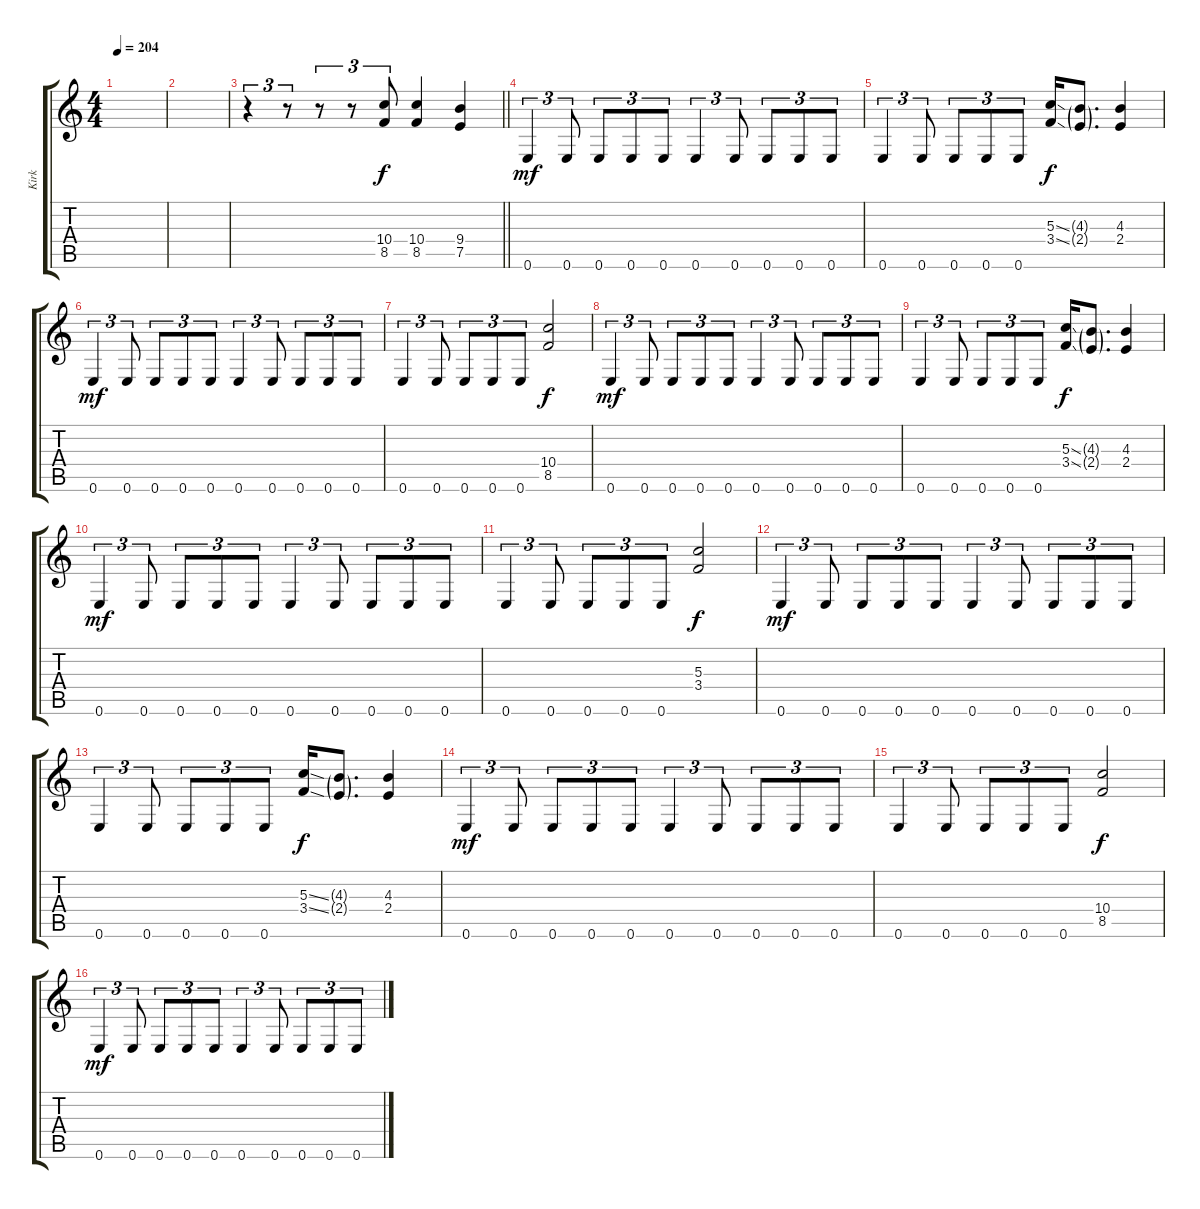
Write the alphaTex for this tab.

\track ("Kirk" "Kirk") {instrument distortionguitar}
\staff {score tabs}
\tuning (E4 B3 G3 D3 A2 E2) {hide}
\ts (4 4)
\tempo 204
\clef g2
\ks c
|
|
\barLineRight lightlight
r.4{tu (3 2)} r.8{tu (3 2)} r.8{tu (3 2)} r.8{tu (3 2)} (10.4 8.5).8{tu (3 2)} (10.4 8.5).4 (9.4 7.5).4 |
0.6.4{tu (3 2) dy mf} 0.6.8{tu (3 2)} 0.6.8{tu (3 2)} 0.6.8{tu (3 2)} 0.6.8{tu (3 2)} 0.6.4{tu (3 2)} 0.6.8{tu (3 2)} 0.6.8{tu (3 2)} 0.6.8{tu (3 2)} 0.6.8{tu (3 2)} |
0.6.4{tu (3 2)} 0.6.8{tu (3 2)} 0.6.8{tu (3 2)} 0.6.8{tu (3 2)} 0.6.8{tu (3 2)} (5.3{ss} 3.4{ss}).16{dy f} (4.3{g} 2.4{g}).8{d} (4.3 2.4).4 |
0.6.4{tu (3 2) dy mf} 0.6.8{tu (3 2)} 0.6.8{tu (3 2)} 0.6.8{tu (3 2)} 0.6.8{tu (3 2)} 0.6.4{tu (3 2)} 0.6.8{tu (3 2)} 0.6.8{tu (3 2)} 0.6.8{tu (3 2)} 0.6.8{tu (3 2)} |
0.6.4{tu (3 2)} 0.6.8{tu (3 2)} 0.6.8{tu (3 2)} 0.6.8{tu (3 2)} 0.6.8{tu (3 2)} (10.4 8.5).2{dy f} |
0.6.4{tu (3 2) dy mf} 0.6.8{tu (3 2)} 0.6.8{tu (3 2)} 0.6.8{tu (3 2)} 0.6.8{tu (3 2)} 0.6.4{tu (3 2)} 0.6.8{tu (3 2)} 0.6.8{tu (3 2)} 0.6.8{tu (3 2)} 0.6.8{tu (3 2)} |
0.6.4{tu (3 2)} 0.6.8{tu (3 2)} 0.6.8{tu (3 2)} 0.6.8{tu (3 2)} 0.6.8{tu (3 2)} (5.3{ss} 3.4{ss}).16{dy f} (4.3{g} 2.4{g}).8{d} (4.3 2.4).4 |
0.6.4{tu (3 2) dy mf} 0.6.8{tu (3 2)} 0.6.8{tu (3 2)} 0.6.8{tu (3 2)} 0.6.8{tu (3 2)} 0.6.4{tu (3 2)} 0.6.8{tu (3 2)} 0.6.8{tu (3 2)} 0.6.8{tu (3 2)} 0.6.8{tu (3 2)} |
0.6.4{tu (3 2)} 0.6.8{tu (3 2)} 0.6.8{tu (3 2)} 0.6.8{tu (3 2)} 0.6.8{tu (3 2)} (5.3 3.4).2{dy f} |
0.6.4{tu (3 2) dy mf} 0.6.8{tu (3 2)} 0.6.8{tu (3 2)} 0.6.8{tu (3 2)} 0.6.8{tu (3 2)} 0.6.4{tu (3 2)} 0.6.8{tu (3 2)} 0.6.8{tu (3 2)} 0.6.8{tu (3 2)} 0.6.8{tu (3 2)} |
0.6.4{tu (3 2)} 0.6.8{tu (3 2)} 0.6.8{tu (3 2)} 0.6.8{tu (3 2)} 0.6.8{tu (3 2)} (5.3{ss} 3.4{ss}).16{dy f} (4.3{g} 2.4{g}).8{d} (4.3 2.4).4 |
0.6.4{tu (3 2) dy mf} 0.6.8{tu (3 2)} 0.6.8{tu (3 2)} 0.6.8{tu (3 2)} 0.6.8{tu (3 2)} 0.6.4{tu (3 2)} 0.6.8{tu (3 2)} 0.6.8{tu (3 2)} 0.6.8{tu (3 2)} 0.6.8{tu (3 2)} |
0.6.4{tu (3 2)} 0.6.8{tu (3 2)} 0.6.8{tu (3 2)} 0.6.8{tu (3 2)} 0.6.8{tu (3 2)} (10.4 8.5).2{dy f} |
0.6.4{tu (3 2) dy mf} 0.6.8{tu (3 2)} 0.6.8{tu (3 2)} 0.6.8{tu (3 2)} 0.6.8{tu (3 2)} 0.6.4{tu (3 2)} 0.6.8{tu (3 2)} 0.6.8{tu (3 2)} 0.6.8{tu (3 2)} 0.6.8{tu (3 2)}
